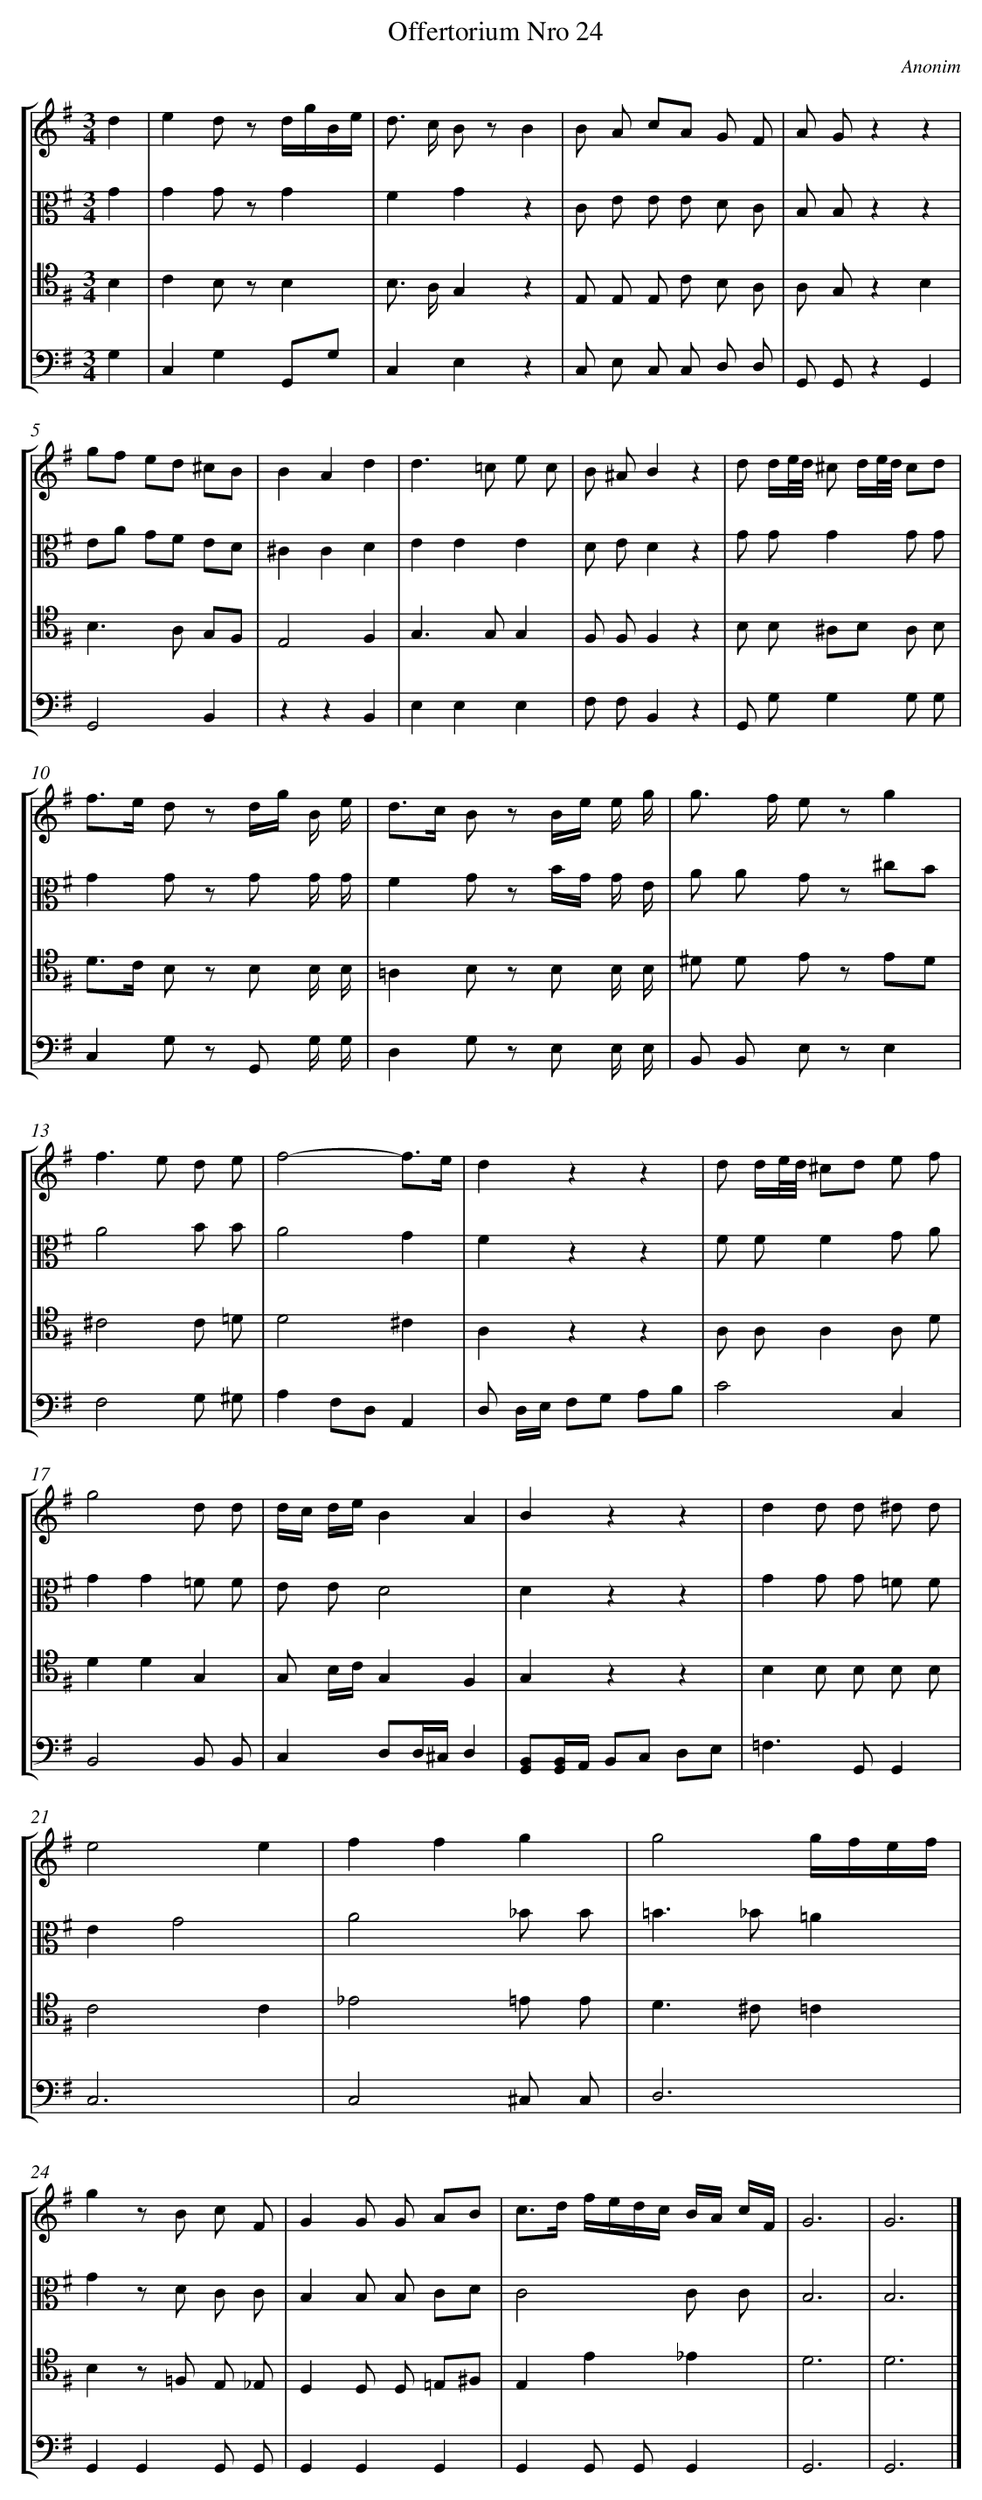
X:1
T: Offertorium Nro 24
C: Anonim
L: 1/8
M: 3/4
%%staves [1 2 3 4]
V: 1
V: 2 clef=alto
V: 3 clef=tenor
V: 4 clef=bass
K: G
[V:1] d2 [I:setbarnb 1]|
[V:2] G2 |
[V:3] B,2 |
[V:4] G,2 |
[V:1] e2d z d/g/B/e/ |
[V:2] G2G zG2 |
[V:3] C2B, zB,2 |
[V:4] C,2G,2G,,G, |
[V:1] d> c B zB2 |
[V:2] F2G2z2 |
[V:3] B,> A,G,2z2 |
[V:4] C,2E,2z2 |
[V:1] B A cA G F |
[V:2] C E E E D C |
[V:3] E, E, E, C B, A, |
[V:4] C, E, C, C, D, D, |
[V:1] A Gz2z2 |
[V:2] B, B,z2z2 |
[V:3] A, G,z2B,2 |
[V:4] G,, G,,z2G,,2 |
[V:1] gf ed ^cB |
[V:2] EA GF ED |
[V:3] B,2>A,2 G,F, |
[V:4] G,,4B,,2 |
[V:1] B2A2d2 |
[V:2] ^C2C2D2 |
[V:3] E,4F,2 |
[V:4] z2z2B,,2 |
[V:1] d2>=c2 e c |
[V:2] E2E2E2 |
[V:3] G,2>G,2G,2 |
[V:4] E,2E,2E,2 |
[V:1] B ^AB2z2 |
[V:2] D ED2z2 |
[V:3] F, F,F,2z2 |
[V:4] F, F,B,,2z2 |
[V:1] d d/e//d// ^c d/e//d// cd |
[V:2] G GG2G G |
[V:3] B, B, ^A,B, A, B, |
[V:4] G,, G,G,2G, G, |
[V:1] f>e d z d/g/ B/ e/ |
[V:2] G2G z G G/ G/ |
[V:3] D>C B, z B, B,/ B,/ |
[V:4] C,2G, z G,, G,/ G,/ |
[V:1] d>c B z B/e/ e/ g/ |
[V:2] F2G z B/G/ G/ E/ |
[V:3] =A,2B, z B, B,/ B,/ |
[V:4] D,2G, z E, E,/ E,/ |
[V:1] g> f e zg2 |
[V:2] A A G z ^cB |
[V:3] ^D D E z ED |
[V:4] B,, B,, E, zE,2 |
[V:1] f2>e2 d e |
[V:2] A4B B |
[V:3] ^C4C =D |
[V:4] F,4G, ^G, |
[V:1] f4-f3/e/ |
[V:2] A4G2 |
[V:3] D4^C2 |
[V:4] A,2F,D,A,,2 |
[V:1] d2z2z2 |
[V:2] F2z2z2 |
[V:3] A,2z2z2 |
[V:4] D, D,/E,/ F,G, A,B, |
[V:1] d d/e//d// ^cd e f |
[V:2] F FF2G A |
[V:3] A, A,A,2A, D |
[V:4] C4C,2 |
[V:1] g4d d |
[V:2] G2G2=F F |
[V:3] D2D2G,2 |
[V:4] B,,4B,, B,, |
[V:1] d/c/ d/e/B2A2 |
[V:2] E ED4 |
[V:3] G, B,/C/G,2F,2 |
[V:4] C,2D,D,/^C,/D,2 |
[V:1] B2z2z2 |
[V:2] D2z2z2 |
[V:3] G,2z2z2 |
[V:4] [B,,G,,][B,,/G,,/]A,,/ B,,C, D,E, |
[V:1] d2d d ^d d |
[V:2] G2G G =F F |
[V:3] B,2B, B, B, B, |
[V:4] =F,2>G,,2G,,2 |
[V:1] e4e2 |
[V:2] E2G4 |
[V:3] C4C2 |
[V:4] C,6 |
[V:1] f2f2g2 |
[V:2] A4_B B |
[V:3] _E4=E E |
[V:4] C,4^C, C, |
[V:1] g4g/f/e/f/ |
[V:2] =B2>_B2=A2 |
[V:3] D2>^C2=C2 |
[V:4] D,6 |
[V:1] g2z B c F |
[V:2] G2z D C C |
[V:3] B,2z =F, E, _E, |
[V:4] G,,2G,,2G,, G,, |
[V:1] G2G G AB |
[V:2] B,2B, B, CD |
[V:3] D,2D, D, =E,^F, |
[V:4] G,,2G,,2G,,2 |
[V:1] c>d f/e/d/c/ B/A/ c/F/ |
[V:2] C4C C |
[V:3] E,2E2_E2 |
[V:4] G,,2G,, G,,G,,2 |
[V:1] G6 |
[V:2] B,6 |
[V:3] D6 |
[V:4] G,,6 |
[V:1] G6 |]
[V:2] B,6 |]
[V:3] D6 |]
[V:4] G,,6 |]
